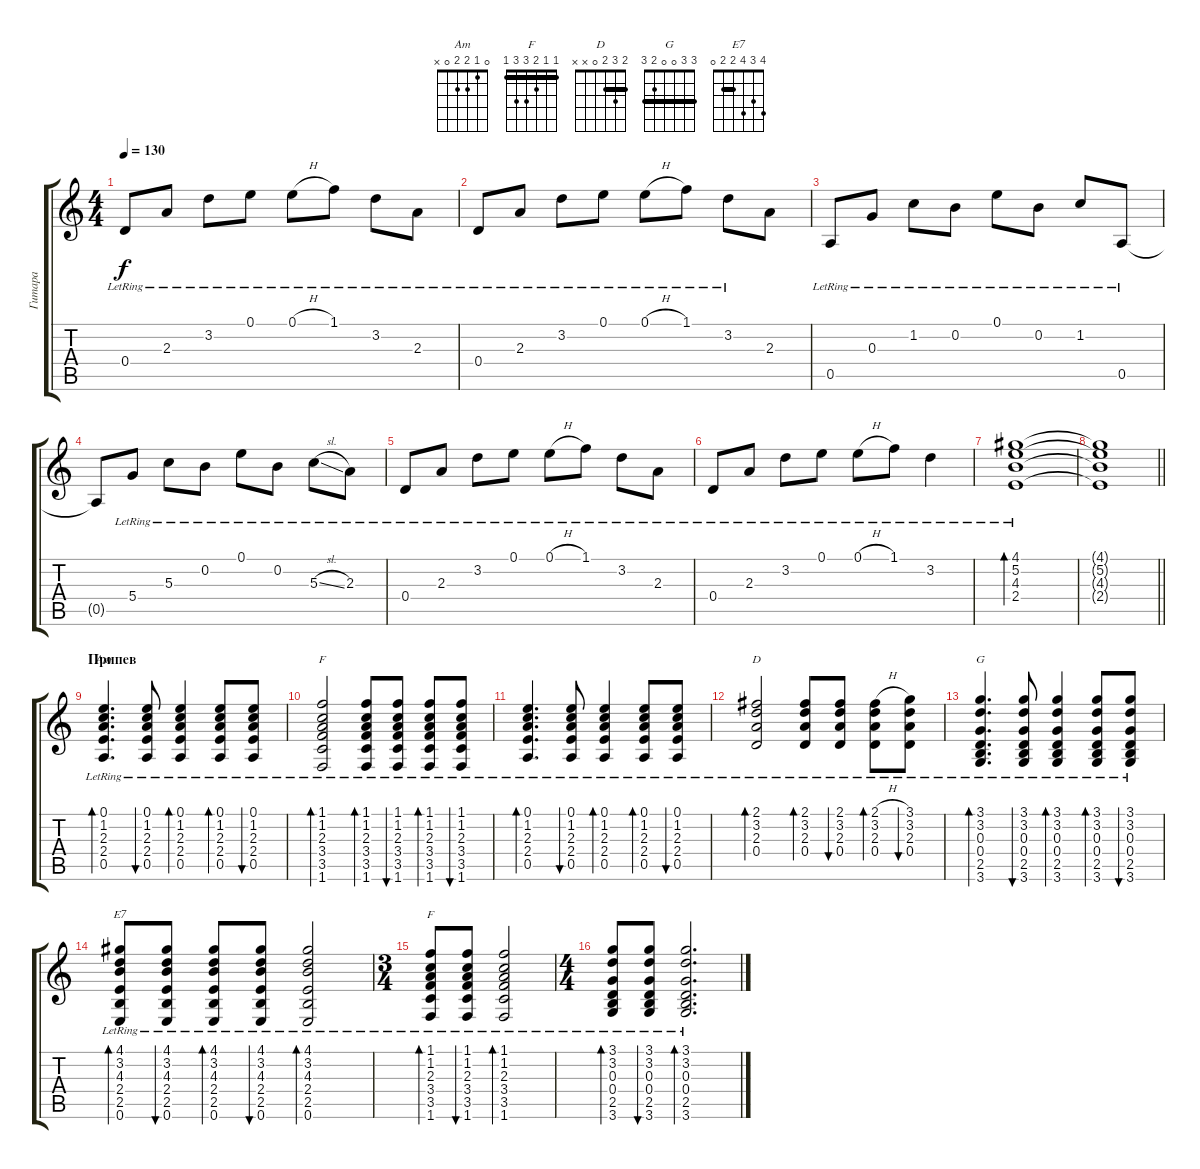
\track ("Гитара" "Гитара") {solo instrument acousticguitarsteel}
\staff {score tabs}
\tuning (E4 B3 G3 D3 A2 E2) {hide}
\chord ("Am" 0 1 2 2 0 x)
\chord ("F" 1 1 2 3 0 1) {barre 1}
\chord ("D" 2 3 2 0 x x) {barre 2}
\chord ("G" 3 3 0 0 2 3) {barre 3}
\chord ("E7" 4 3 4 2 2 0) {barre 2}
\chord ("F" 1 1 2 3 3 1) {barre 1}
\ts (4 4)
\tempo 130
\clef g2
\ks c
0.4{lr}.8{dy f} 2.3{lr}.8 3.2{lr}.8 0.1{lr}.8 0.1{h lr}.8 1.1{lr}.8 3.2{lr}.8 2.3{lr}.8 |
0.4{lr}.8 2.3{lr}.8 3.2{lr}.8 0.1{lr}.8 0.1{h lr}.8 1.1{lr}.8 3.2{lr}.8 2.3.8 |
0.5{lr}.8 0.3{lr}.8 1.2{lr}.8 0.2{lr}.8 0.1{lr}.8 0.2{lr}.8 1.2{lr}.8 0.5{lr}.8 |
0.5{t}.8 5.4{lr}.8 5.3{lr}.8 0.2{lr}.8 0.1{lr}.8 0.2{lr}.8 5.3{sl lr}.8 2.3{lr}.8 |
0.4{lr}.8 2.3{lr}.8 3.2{lr}.8 0.1{lr}.8 0.1{h lr}.8 1.1{lr}.8 3.2{lr}.8 2.3{lr}.8 |
0.4{lr}.8 2.3{lr}.8 3.2{lr}.8 0.1{lr}.8 0.1{h lr}.8 1.1{lr}.8 3.2{lr}.4 |
(4.1{lr} 5.2{lr} 4.3{lr} 2.4{lr}).1{bd 480} |
\barLineRight lightlight
(4.1{t} 5.2{t} 4.3{t} 2.4{t}).1 |
\section ("" "Припев")
(0.1{lr} 1.2{lr} 2.3{lr} 2.4{lr} 0.5{lr}).4{d bd 60 ch "Am" instrument acousticguitarsteel} (0.1{lr} 1.2{lr} 2.3{lr} 2.4{lr} 0.5{lr}).8{bu 60} (0.1{lr} 1.2{lr} 2.3{lr} 2.4{lr} 0.5{lr}).4{bd 60} (0.1{lr} 1.2{lr} 2.3{lr} 2.4{lr} 0.5{lr}).8{bd 60} (0.1{lr} 1.2{lr} 2.3{lr} 2.4{lr} 0.5{lr}).8{bu 60} |
(1.1{lr} 1.2{lr} 2.3{lr} 3.4{lr} 3.5{lr} 1.6{lr}).2{bd 60 ch "F"} (1.1{lr} 1.2{lr} 2.3{lr} 3.4{lr} 3.5{lr} 1.6{lr}).8{bd 60} (1.1{lr} 1.2{lr} 2.3{lr} 3.4{lr} 3.5{lr} 1.6{lr}).8{bu 60} (1.1{lr} 1.2{lr} 2.3{lr} 3.4{lr} 3.5{lr} 1.6{lr}).8{bd 60} (1.1{lr} 1.2{lr} 2.3{lr} 3.4{lr} 3.5{lr} 1.6{lr}).8{bu 60} |
(0.1{lr} 1.2{lr} 2.3{lr} 2.4{lr} 0.5{lr}).4{d bd 60} (0.1{lr} 1.2{lr} 2.3{lr} 2.4{lr} 0.5{lr}).8{bu 60} (0.1{lr} 1.2{lr} 2.3{lr} 2.4{lr} 0.5{lr}).4{bd 60} (0.1{lr} 1.2{lr} 2.3{lr} 2.4{lr} 0.5{lr}).8{bd 60} (0.1{lr} 1.2{lr} 2.3{lr} 2.4{lr} 0.5{lr}).8{bu 60} |
(2.1{lr} 3.2{lr} 2.3{lr} 0.4{lr}).2{bd 60 ch "D"} (2.1{lr} 3.2{lr} 2.3{lr} 0.4{lr}).8{bd 60} (2.1{lr} 3.2{lr} 2.3{lr} 0.4{lr}).8{bu 60} (2.1{h lr} 3.2{lr} 2.3{lr} 0.4{lr}).8{bd 60} (3.1{lr} 3.2{lr} 2.3{lr} 0.4{lr}).8{bu 60} |
(3.1{lr} 3.2{lr} 0.3{lr} 0.4{lr} 2.5{lr} 3.6{lr}).4{d bd 60 ch "G"} (3.1{lr} 3.2{lr} 0.3{lr} 0.4{lr} 2.5{lr} 3.6{lr}).8{bu 60} (3.1{lr} 3.2{lr} 0.3{lr} 0.4{lr} 2.5{lr} 3.6{lr}).4{bd 60} (3.1{lr} 3.2{lr} 0.3{lr} 0.4{lr} 2.5{lr} 3.6{lr}).8{bd 60} (3.1{lr} 3.2{lr} 0.3{lr} 0.4{lr} 2.5{lr} 3.6{lr}).8{bu 60} |
(4.1{lr} 3.2{lr} 4.3{lr} 2.4{lr} 2.5{lr} 0.6{lr}).8{bd 60 ch "E7"} (4.1{lr} 3.2{lr} 4.3{lr} 2.4{lr} 2.5{lr} 0.6{lr}).8{bu 60} (4.1{lr} 3.2{lr} 4.3{lr} 2.4{lr} 2.5{lr} 0.6{lr}).8{bd 60} (4.1{lr} 3.2{lr} 4.3{lr} 2.4{lr} 2.5{lr} 0.6{lr}).8{bu 60} (4.1{lr} 3.2{lr} 4.3{lr} 2.4{lr} 2.5{lr} 0.6{lr}).2{bd 60} |
\ts (3 4)
(1.1{lr} 1.2{lr} 2.3{lr} 3.4{lr} 3.5{lr} 1.6{lr}).8{bd 60 ch "F"} (1.1{lr} 1.2{lr} 2.3{lr} 3.4{lr} 3.5{lr} 1.6{lr}).8{bu 60} (1.1{lr} 1.2{lr} 2.3{lr} 3.4{lr} 3.5{lr} 1.6{lr}).2{bd 60} |
\ts (4 4)
(3.1{lr} 3.2{lr} 0.3{lr} 0.4{lr} 2.5{lr} 3.6{lr}).8{bd 60} (3.1{lr} 3.2{lr} 0.3{lr} 0.4{lr} 2.5{lr} 3.6{lr}).8{bu 60} (3.1{lr} 3.2{lr} 0.3{lr} 0.4{lr} 2.5{lr} 3.6{lr}).2{d bd 60}
